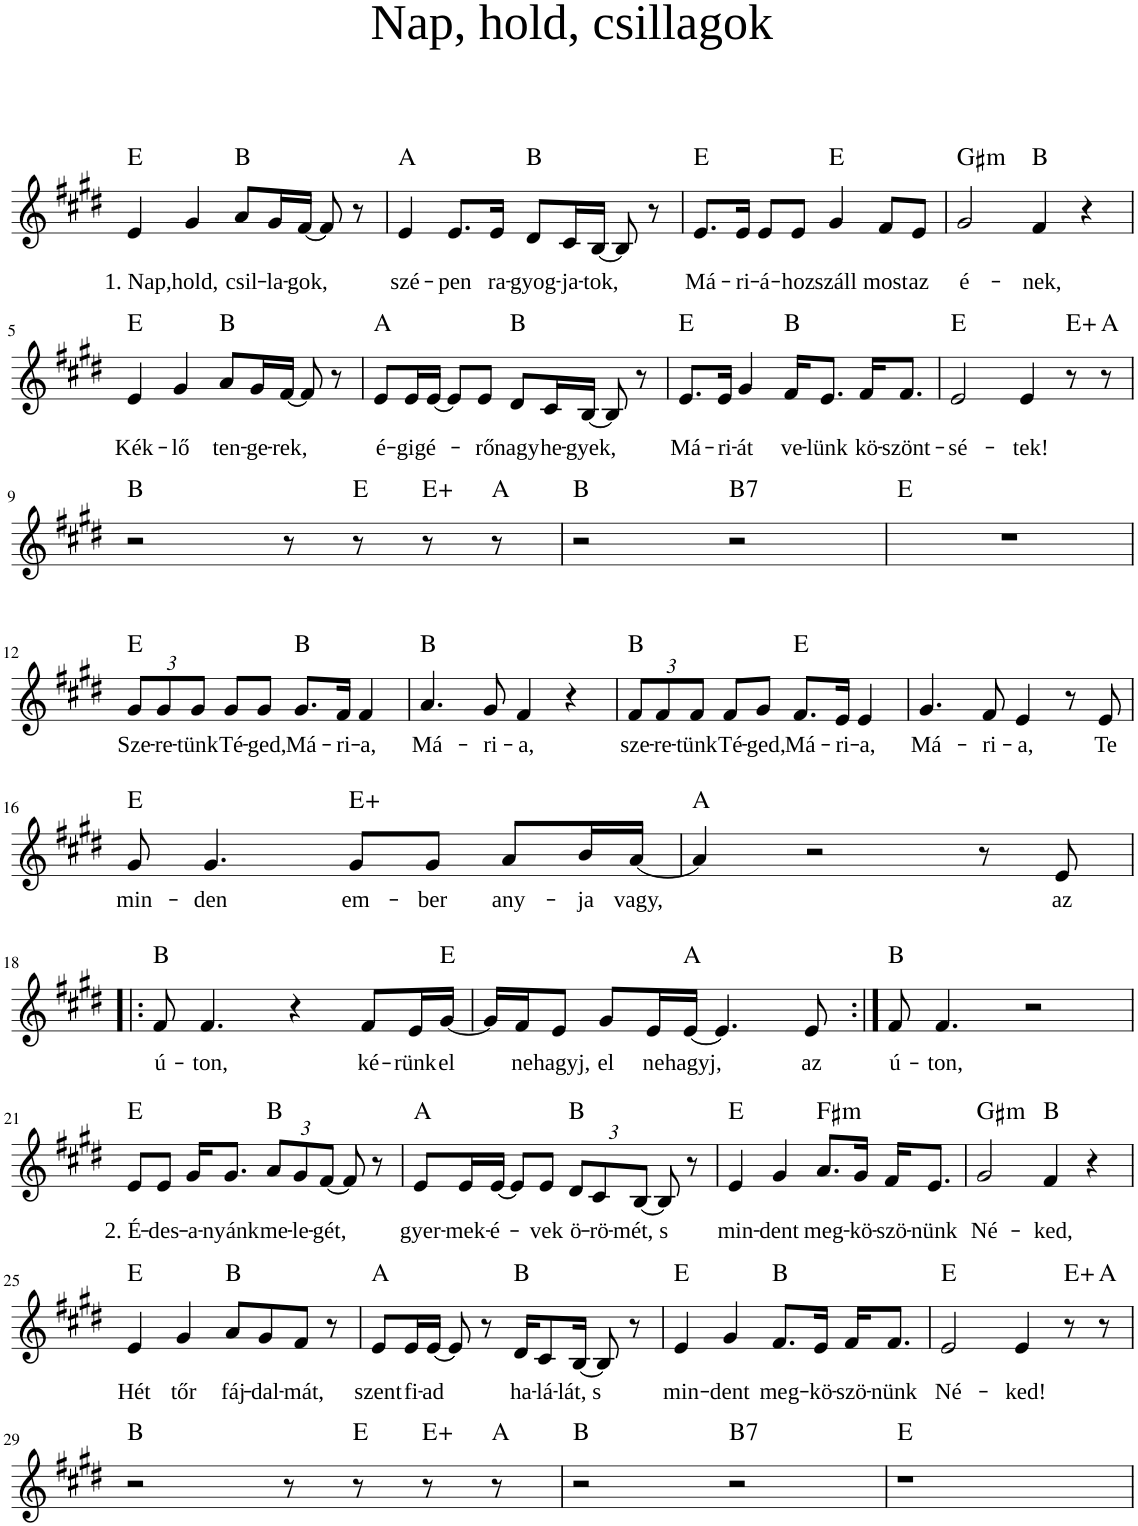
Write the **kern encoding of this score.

**kern	**text	**harte
*part1	*part1	*part1
*staff1	*staff1	*
*I"Voice	*	*
*clefG2	*	*
*k[f#c#g#d#]	*	*
=1	=1	=1
!	!LO:LY:b	!LO:H:kt=N.C.
4e/	1. Nap,	N
!	!LO:LY:b	!
4g#/	hold,	.
!	!LO:LY:b	!LO:H:kt=N.C.
8a/L	csil-	N
!	!LO:LY:b	!
16g#/L	-la-	.
!	!LO:LY:b	!
[16f#/JJ	-gok,	.
8f#/]	.	.
8r	.	.
=2	=2	=2
!	!LO:LY:b	!LO:H:kt=N.C.
4e/	szé-	N
!	!LO:LY:b	!
8.e/L	-pen	.
!	!LO:LY:b	!
16e/Jk	ra-	.
!	!LO:LY:b	!LO:H:kt=N.C.
8d#/L	-gyog-	N
!	!LO:LY:b	!
16c#/L	-ja-	.
!	!LO:LY:b	!
[16B/JJ	-tok,	.
8B/]	.	.
8r	.	.
=3	=3	=3
!	!LO:LY:b	!LO:H:kt=N.C.
8.e/L	Má-	N
!	!LO:LY:b	!
16e/Jk	-ri-	.
!	!LO:LY:b	!
8e/L	-á-	.
!	!LO:LY:b	!
8e/J	-hoz	.
!	!LO:LY:b	!LO:H:kt=N.C.
4g#/	száll	N
!	!LO:LY:b	!
8f#/L	most	.
!	!LO:LY:b	!
8e/J	az	.
=4	=4	=4
!	!LO:LY:b	!LO:H:kt=m
2g#/	é-	G#:min
!	!LO:LY:b	!LO:H:kt=N.C.
4f#/	-nek,	N
4r	.	.
!!LO:LB:g=z
=5	=5	=5
!	!LO:LY:b	!LO:H:kt=N.C.
4e/	Kék-	N
!	!LO:LY:b	!
4g#/	-lő	.
!	!LO:LY:b	!LO:H:kt=N.C.
8a/L	ten-	N
!	!LO:LY:b	!
16g#/L	-ge-	.
!	!LO:LY:b	!
[16f#/JJ	-rek,	.
8f#/]	.	.
8r	.	.
=6	=6	=6
!	!LO:LY:b	!LO:H:kt=N.C.
8e/L	é-	N
!	!LO:LY:b	!
16e/L	-gig	.
!	!LO:LY:b	!
[16e/JJ	é-	.
8e/L]	.	.
!	!LO:LY:b	!
8e/J	-rő	.
!	!LO:LY:b	!LO:H:kt=N.C.
8d#/L	nagy	N
!	!LO:LY:b	!
16c#/L	he-	.
!	!LO:LY:b	!
[16B/JJ	-gyek,	.
8B/]	.	.
8r	.	.
=7	=7	=7
!	!LO:LY:b	!LO:H:kt=N.C.
8.e/L	Má-	N
!	!LO:LY:b	!
16e/Jk	-ri-	.
!	!LO:LY:b	!
4g#/	-át	.
!	!LO:LY:b	!LO:H:kt=N.C.
16f#/KL	ve-	N
!	!LO:LY:b	!
8.e/J	-lünk	.
!	!LO:LY:b	!
16f#/KL	kö-	.
!	!LO:LY:b	!
8.f#/J	-szönt-	.
=8	=8	=8
!	!LO:LY:b	!LO:H:kt=N.C.
2e/	-sé-	N
!	!LO:LY:b	!
4e/	-tek!	.
8r	.	E:aug
!	!	!LO:H:kt=N.C.
8r	.	N
!!LO:LB:g=z
=9	=9	=9
!	!	!LO:H:kt=N.C.
2r	.	N
8r	.	.
!	!	!LO:H:kt=N.C.
8r	.	N
8r	.	E:aug
!	!	!LO:H:kt=N.C.
8r	.	N
=10	=10	=10
!	!	!LO:H:kt=N.C.
2r	.	N
!	!	!LO:H:kt=7
2r	.	B:7
=11	=11	=11
!	!	!LO:H:kt=N.C.
1r	.	N
!!LO:LB:g=z
=12	=12	=12
*Xbrackettup	*	*
!	!LO:LY:b	!LO:H:kt=N.C.
12g#/L	Sze-	N
!	!LO:LY:b	!
12g#/	-re-	.
!	!LO:LY:b	!
12g#/J	-tünk	.
!	!LO:LY:b	!
8g#/L	Té-	.
!	!LO:LY:b	!
8g#/J	-ged,	.
!	!LO:LY:b	!LO:H:kt=N.C.
8.g#/L	Má-	N
!	!LO:LY:b	!
16f#/Jk	-ri-	.
!	!LO:LY:b	!
4f#/	-a,	.
=13	=13	=13
!	!LO:LY:b	!LO:H:kt=N.C.
4.a/	Má-	N
!	!LO:LY:b	!
8g#/	-ri-	.
!	!LO:LY:b	!
4f#/	-a,	.
4r	.	.
=14	=14	=14
!	!LO:LY:b	!LO:H:kt=N.C.
12f#/L	sze-	N
!	!LO:LY:b	!
12f#/	-re-	.
!	!LO:LY:b	!
12f#/J	-tünk	.
!	!LO:LY:b	!
8f#/L	Té-	.
!	!LO:LY:b	!
8g#/J	-ged,	.
!	!LO:LY:b	!LO:H:kt=N.C.
8.f#/L	Má-	N
!	!LO:LY:b	!
16e/Jk	-ri-	.
!	!LO:LY:b	!
4e/	-a,	.
=15	=15	=15
!	!LO:LY:b	!
4.g#/	Má-	.
!	!LO:LY:b	!
8f#/	-ri-	.
!	!LO:LY:b	!
4e/	-a,	.
8r	.	.
!	!LO:LY:b	!
8e/	Te	.
!!LO:LB:g=z
=16	=16	=16
!	!LO:LY:b	!LO:H:kt=N.C.
8g#/	min-	N
!	!LO:LY:b	!
4.g#/	-den	.
!	!LO:LY:b	!
8g#/L	em-	E:aug
!	!LO:LY:b	!
8g#/J	-ber	.
!	!LO:LY:b	!
8a/L	any-	.
!	!LO:LY:b	!
16b/L	-ja	.
!	!LO:LY:b	!
[16a/JJ	vagy,	.
=17	=17	=17
!	!	!LO:H:kt=N.C.
4a/]	.	N
2r	.	.
8r	.	.
!	!LO:LY:b	!
8e/	az	.
!!LO:LB:g=z
=18!|:	=18!|:	=18!|:
!	!LO:LY:b	!LO:H:kt=N.C.
8f#/	ú-	N
!	!LO:LY:b	!
4.f#/	-ton,	.
4r	.	.
!	!LO:LY:b	!
8f#/L	ké-	.
!	!LO:LY:b	!
16e/L	-rünk	.
!	!LO:LY:b	!LO:H:kt=N.C.
[16g#/JJ	el	N
=19	=19	=19
16g#/LL]	.	.
!	!LO:LY:b	!
16f#/J	-ne	.
!	!LO:LY:b	!
8e/J	hagyj,	.
!	!LO:LY:b	!
8g#/L	el	.
!	!LO:LY:b	!
16e/L	ne	.
!	!LO:LY:b	!LO:H:kt=N.C.
[16e/JJ	hagyj,	N
4.e/]	.	.
!	!LO:LY:b	!
8e/	az	.
=20:|!	=20:|!	=20:|!
!	!LO:LY:b	!LO:H:kt=N.C.
8f#/	ú-	N
!	!LO:LY:b	!
4.f#/	-ton,	.
2r	.	.
!!LO:LB:g=z
=21	=21	=21
!	!LO:LY:b	!LO:H:kt=N.C.
8e/L	2. É-	N
!	!LO:LY:b	!
8e/J	-des-	.
!	!LO:LY:b	!
16g#/KL	-a-	.
!	!LO:LY:b	!
8.g#/J	-nyánk	.
!	!LO:LY:b	!LO:H:kt=N.C.
12a/L	me-	N
!	!LO:LY:b	!
12g#/	-le-	.
!	!LO:LY:b	!
[12f#/J	-gét,	.
8f#/]	.	.
8r	.	.
=22	=22	=22
!	!LO:LY:b	!LO:H:kt=N.C.
8e/L	gyer-	N
!	!LO:LY:b	!
16e/L	-mek-	.
!	!LO:LY:b	!
[16e/JJ	-é-	.
8e/L]	.	.
!	!LO:LY:b	!
8e/J	-vek	.
!	!LO:LY:b	!LO:H:kt=N.C.
12d#/L	ö-	N
!	!LO:LY:b	!
12c#/	-rö-	.
!	!LO:LY:b	!
[12B/J	-mét, s	.
8B/]	.	.
8r	.	.
=23	=23	=23
!	!LO:LY:b	!LO:H:kt=N.C.
4e/	min-	N
!	!LO:LY:b	!
4g#/	-dent	.
!	!LO:LY:b	!LO:H:kt=m
8.a/L	meg-	F#:min
!	!LO:LY:b	!
16g#/Jk	-kö-	.
!	!LO:LY:b	!
16f#/KL	-szö-	.
!	!LO:LY:b	!
8.e/J	-nünk	.
=24	=24	=24
!	!LO:LY:b	!LO:H:kt=m
2g#/	Né-	G#:min
!	!LO:LY:b	!LO:H:kt=N.C.
4f#/	-ked,	N
4r	.	.
!!LO:LB:g=z
=25	=25	=25
!	!LO:LY:b	!LO:H:kt=N.C.
4e/	Hét	N
!	!LO:LY:b	!
4g#/	tőr	.
!	!LO:LY:b	!LO:H:kt=N.C.
8a/L	fáj-	N
!	!LO:LY:b	!
8g#/	-dal-	.
!	!LO:LY:b	!
8f#/J	-mát,	.
8r	.	.
=26	=26	=26
!	!LO:LY:b	!LO:H:kt=N.C.
8e/L	szent	N
!	!LO:LY:b	!
16e/L	fi-	.
!	!LO:LY:b	!
[16e/JJ	-ad	.
8e/]	.	.
8r	.	.
!	!LO:LY:b	!LO:H:kt=N.C.
16d#/KL	ha-	N
!	!LO:LY:b	!
8c#/	-lá-	.
!	!LO:LY:b	!
[16B/Jk	-lát, s	.
8B/]	.	.
8r	.	.
=27	=27	=27
!	!LO:LY:b	!LO:H:kt=N.C.
4e/	min-	N
!	!LO:LY:b	!
4g#/	-dent	.
!	!LO:LY:b	!LO:H:kt=N.C.
8.f#/L	meg-	N
!	!LO:LY:b	!
16e/Jk	-kö-	.
!	!LO:LY:b	!
16f#/KL	-szö-	.
!	!LO:LY:b	!
8.f#/J	-nünk	.
=28	=28	=28
!	!LO:LY:b	!LO:H:kt=N.C.
2e/	Né-	N
!	!LO:LY:b	!
4e/	-ked!	.
8r	.	E:aug
!	!	!LO:H:kt=N.C.
8r	.	N
!!LO:LB:g=z
=29	=29	=29
!	!	!LO:H:kt=N.C.
2r	.	N
8r	.	.
!	!	!LO:H:kt=N.C.
8r	.	N
8r	.	E:aug
!	!	!LO:H:kt=N.C.
8r	.	N
=30	=30	=30
!	!	!LO:H:kt=N.C.
2r	.	N
!	!	!LO:H:kt=7
2r	.	B:7
=31	=31	=31
!	!	!LO:H:kt=N.C.
1r	.	N
=	=	=
*-	*-	*-
